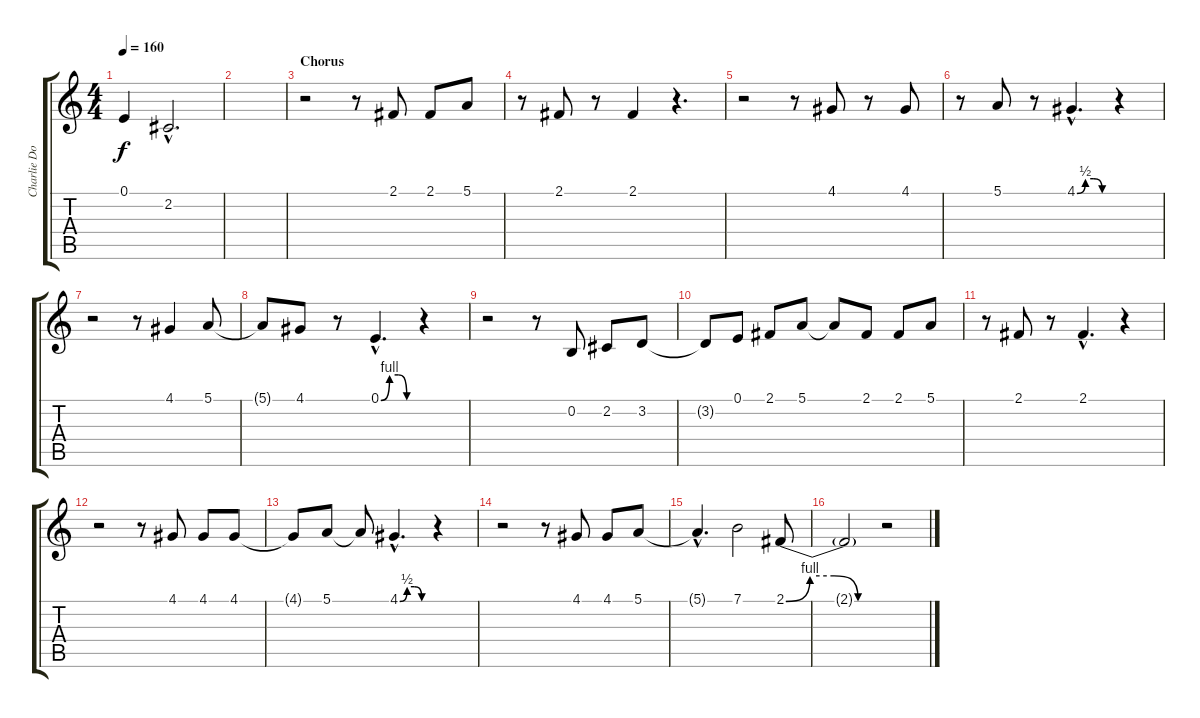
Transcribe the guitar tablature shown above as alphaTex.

\track ("Charlie Dominici Lead Vocals" "Charlie Do") {instrument lead6voice}
\staff {score tabs}
\tuning (E4 B3 G3 D3 A2 E2) {hide}
\ts (4 4)
\tempo 160
\clef g2
\ks c
0.1{t}.4{dy f} 2.2{hac}.2{d} |
|
\section ("" "Chorus")
r.2 r.8 2.1.8 2.1.8 5.1.8 |
r.8 2.1.8 r.8 2.1.4 r.4{d} |
r.2 r.8 4.1.8 r.8 4.1.8 |
r.8 5.1.8 r.8 4.1{be (custom 0 0 15 2 30 2 45 0 60 0) hac}.4{d} r.4 |
r.2 r.8 4.1.4 5.1.8 |
5.1{t}.8 4.1.8 r.8 0.1{be (custom 0 0 15 4 30 4 45 0 60 0) hac}.4{d} r.4 |
r.2 r.8 0.2.8 2.2.8 3.2.8 |
3.2{t}.8 0.1.8 2.1.8 5.1.8 5.1{t}.8 2.1.8 2.1.8 5.1.8 |
r.8 2.1.8 r.8 2.1{hac}.4{d} r.4 |
r.2 r.8 4.1.8 4.1.8 4.1.8 |
4.1{t}.8 5.1.8 5.1{t}.8 4.1{be (custom 0 0 15 2 30 2 45 0 60 0) hac}.4{d} r.4 |
r.2 r.8 4.1.8 4.1.8 5.1.8 |
5.1{hac t}.4{d} 7.1.2 2.1{be (custom 0 0 15 4 30 4 45 0 60 0)}.8 |
2.1{t}.2 r.2
